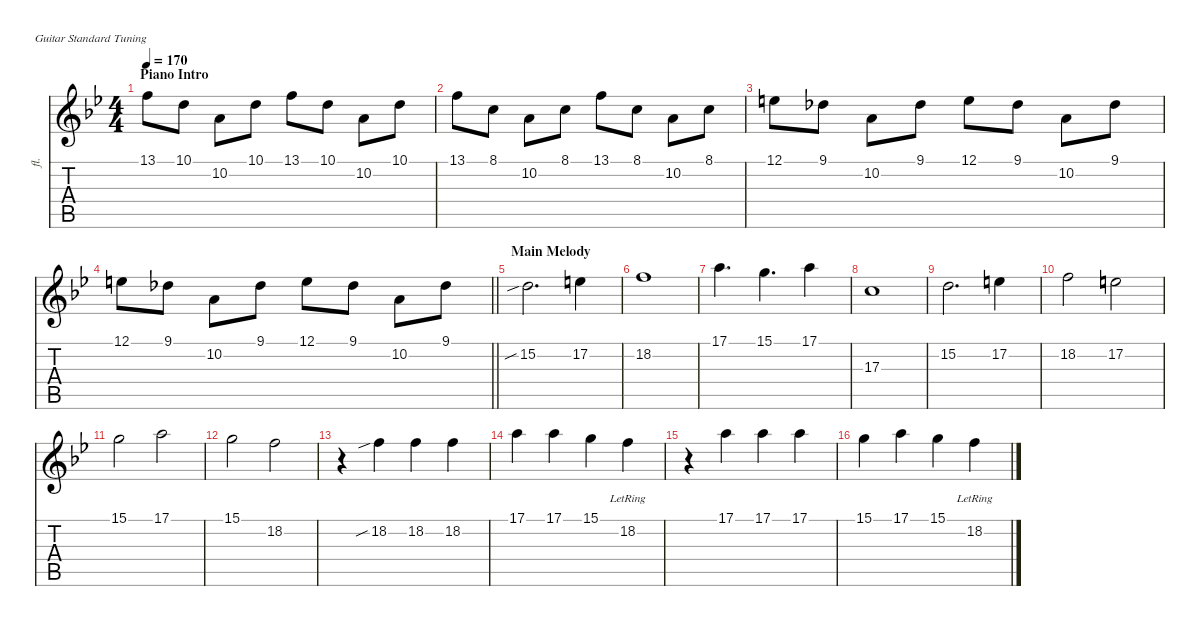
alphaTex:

\defaultSystemsLayout 4
\hideDynamics
\bracketExtendMode nobrackets
\otherSystemsTrackNameOrientation horizontal
\track ("Whistle" "fl.") {instrument panflute}
\staff {score tabs}
\tuning (E4 B3 G3 D3 A2 E2)
\ts (4 4)
\beaming (8 2 2 2 2)
\section ("" "Piano Intro")
\tempo 170
\clef g2
\ks bb
13.1{acc forcenatural}.8{dy f instrument brightacousticpiano beam Down} 10.1{acc forcenatural}.8{beam Down} 10.2{acc forcenatural}.8{beam Down} 10.1{acc forcenatural}.8{beam Down} 13.1{acc forcenatural}.8{beam Down} 10.1{acc forcenatural}.8{beam Down} 10.2{acc forcenatural}.8{beam Down} 10.1{acc forcenatural}.8{beam Down} |
13.1{acc forcenatural}.8{beam Down} 8.1{acc forcenatural}.8{beam Down} 10.2{acc forcenatural}.8{beam Down} 8.1{acc forcenatural}.8{beam Down} 13.1{acc forcenatural}.8{beam Down} 8.1{acc forcenatural}.8{beam Down} 10.2{acc forcenatural}.8{beam Down} 8.1{acc forcenatural}.8{beam Down} |
12.1{acc forcenatural}.8{beam Down} 9.1{acc b}.8{beam Down} 10.2{acc forcenatural}.8{beam Down} 9.1{acc b}.8{beam Down} 12.1{acc forcenatural}.8{beam Down} 9.1{acc b}.8{beam Down} 10.2{acc forcenatural}.8{beam Down} 9.1{acc b}.8{beam Down} |
\barLineRight lightlight
12.1{acc forcenatural}.8{instrument panflute beam Down} 9.1{acc b}.8{beam Down} 10.2{acc forcenatural}.8{beam Down} 9.1{acc b}.8{beam Down} 12.1{acc forcenatural}.8{beam Down} 9.1{acc b}.8{beam Down} 10.2{acc forcenatural}.8{beam Down} 9.1{acc b}.8{beam Down} |
\section ("" "Main Melody")
15.2{sib acc forcenatural}.2{d beam Down} 17.2{acc forcenatural}.4{beam Down} |
18.2{acc forcenatural}.1{beam Down} |
17.1{acc forcenatural}.4{d beam Down} 15.1{acc forcenatural}.4{d beam Down} 17.1{acc forcenatural}.4{beam Down} |
17.3{acc forcenatural}.1{beam Down} |
15.2{acc forcenatural}.2{d beam Down} 17.2{acc forcenatural}.4{beam Down} |
18.2{acc forcenatural}.2{beam Down} 17.2{acc forcenatural}.2{beam Down} |
15.1{acc forcenatural}.2{beam Down} 17.1{acc forcenatural}.2{beam Down} |
15.1{acc forcenatural}.2{beam Down} 18.2{acc forcenatural}.2{beam Down} |
r.4{beam Down} 18.2{sib acc forcenatural}.4{beam Down} 18.2{acc forcenatural}.4{beam Down} 18.2{acc forcenatural}.4{beam Down} |
17.1{acc forcenatural}.4{beam Down} 17.1{acc forcenatural}.4{beam Down} 15.1{acc forcenatural}.4{beam Down} 18.2{lr acc forcenatural}.4{beam Down} |
r.4{beam Down} 17.1{acc forcenatural}.4{beam Down} 17.1{acc forcenatural}.4{beam Down} 17.1{acc forcenatural}.4{beam Down} |
15.1{acc forcenatural}.4{beam Down} 17.1{acc forcenatural}.4{beam Down} 15.1{acc forcenatural}.4{beam Down} 18.2{lr acc forcenatural}.4{beam Down}
